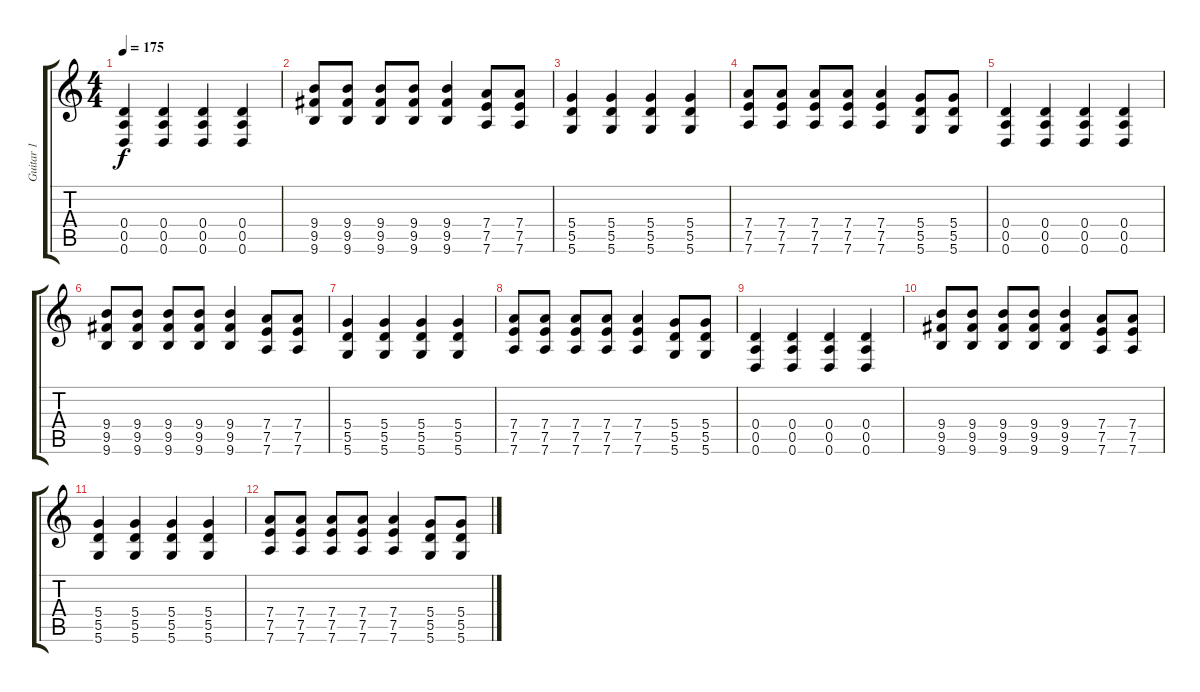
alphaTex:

\track ("Guitar 1" "Guitar 1") {instrument distortionguitar}
\staff {score tabs}
\tuning (E4 B3 G3 D3 A2 D2) {hide}
\ts (4 4)
\tempo 175
\clef g2
\ks c
(0.4 0.5 0.6).4{dy f} (0.4 0.5 0.6).4 (0.4 0.5 0.6).4 (0.4 0.5 0.6).4 |
(9.4 9.5 9.6).8 (9.4 9.5 9.6).8 (9.4 9.5 9.6).8 (9.4 9.5 9.6).8 (9.4 9.5 9.6).4 (7.4 7.5 7.6).8 (7.4 7.5 7.6).8 |
(5.4 5.5 5.6).4 (5.4 5.5 5.6).4 (5.4 5.5 5.6).4 (5.4 5.5 5.6).4 |
(7.4 7.5 7.6).8 (7.4 7.5 7.6).8 (7.4 7.5 7.6).8 (7.4 7.5 7.6).8 (7.4 7.5 7.6).4 (5.4 5.5 5.6).8 (5.4 5.5 5.6).8 |
(0.4 0.5 0.6).4 (0.4 0.5 0.6).4 (0.4 0.5 0.6).4 (0.4 0.5 0.6).4 |
(9.4 9.5 9.6).8 (9.4 9.5 9.6).8 (9.4 9.5 9.6).8 (9.4 9.5 9.6).8 (9.4 9.5 9.6).4 (7.4 7.5 7.6).8 (7.4 7.5 7.6).8 |
(5.4 5.5 5.6).4 (5.4 5.5 5.6).4 (5.4 5.5 5.6).4 (5.4 5.5 5.6).4 |
(7.4 7.5 7.6).8 (7.4 7.5 7.6).8 (7.4 7.5 7.6).8 (7.4 7.5 7.6).8 (7.4 7.5 7.6).4 (5.4 5.5 5.6).8 (5.4 5.5 5.6).8 |
(0.4 0.5 0.6).4 (0.4 0.5 0.6).4 (0.4 0.5 0.6).4 (0.4 0.5 0.6).4 |
(9.4 9.5 9.6).8 (9.4 9.5 9.6).8 (9.4 9.5 9.6).8 (9.4 9.5 9.6).8 (9.4 9.5 9.6).4 (7.4 7.5 7.6).8 (7.4 7.5 7.6).8 |
(5.4 5.5 5.6).4 (5.4 5.5 5.6).4 (5.4 5.5 5.6).4 (5.4 5.5 5.6).4 |
(7.4 7.5 7.6).8 (7.4 7.5 7.6).8 (7.4 7.5 7.6).8 (7.4 7.5 7.6).8 (7.4 7.5 7.6).4 (5.4 5.5 5.6).8 (5.4 5.5 5.6).8
